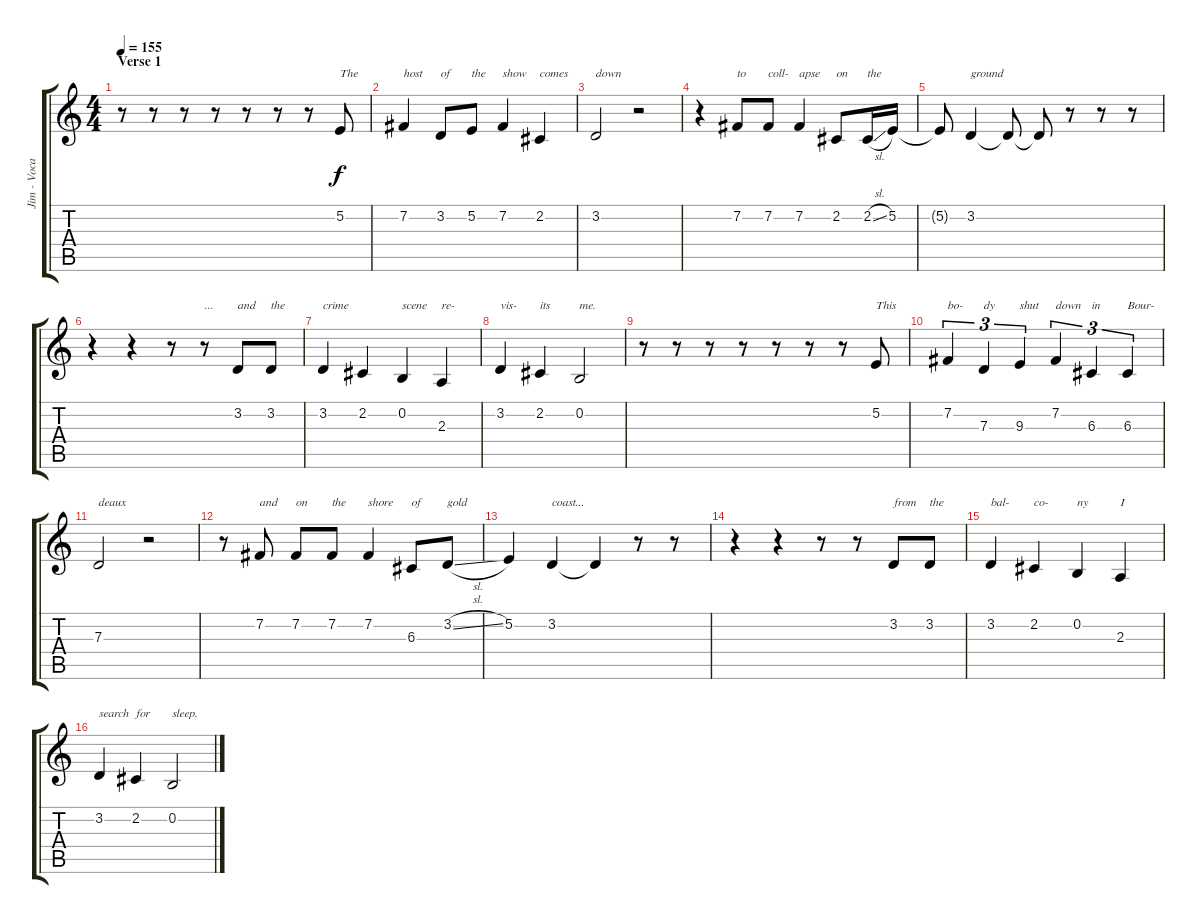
\track ("Jim - Vocals" "Jim - Voca") {mute instrument oboe}
\staff {score tabs}
\tuning (E4 B3 G3 D3 A2 E2) {hide}
\ts (4 4)
\section ("" "Verse 1")
\tempo 155
\clef g2
\ks c
r.8{dy f volume 13} r.8 r.8 r.8 r.8 r.8 r.8 5.2.8{txt "The"} |
7.2.4{txt "host"} 3.2.8{txt "of"} 5.2.8{txt "the"} 7.2.4{txt "show"} 2.2.4{txt "comes"} |
3.2.2{txt "down"} r.2 |
r.4 7.2.8{txt "to"} 7.2.8{txt "coll-"} 7.2.4{txt "apse"} 2.2.8{txt "on"} 2.2{sl}.16{txt "the"} 5.2.16 |
5.2{t}.8 3.2.4{txt "ground"} 3.2{t}.8 3.2{t}.8 r.8 r.8 r.8 |
r.4 r.4 r.8 r.8{txt "..."} 3.2.8{txt "and"} 3.2.8{txt "the"} |
3.2.4{txt "crime"} 2.2.4 0.2.4{txt "scene"} 2.3.4{txt "re-"} |
3.2.4{txt "vis-"} 2.2.4{txt "its"} 0.2.2{txt "me."} |
r.8 r.8 r.8 r.8 r.8 r.8 r.8 5.2.8{txt "This"} |
7.2.4{tu (3 2) txt "bo-"} 7.3.4{tu (3 2) txt "dy"} 9.3.4{tu (3 2) txt "shut"} 7.2.4{tu (3 2) txt "down"} 6.3.4{tu (3 2) txt "in"} 6.3.4{tu (3 2) txt "Bour-"} |
7.3.2{txt "deaux"} r.2 |
r.8 7.2.8{txt "and"} 7.2.8{txt "on"} 7.2.8{txt "the"} 7.2.4{txt "shore"} 6.3.8{txt "of"} 3.2{sl}.8{txt "gold"} |
5.2.4 3.2.4{txt "coast..."} 3.2{t}.4 r.8 r.8 |
r.4 r.4 r.8 r.8 3.2.8{txt "from"} 3.2.8{txt "the"} |
3.2.4{txt "bal-"} 2.2.4{txt "co-"} 0.2.4{txt "ny"} 2.3.4{txt "I"} |
3.2.4{txt "search"} 2.2.4{txt "for"} 0.2.2{txt "sleep."}
